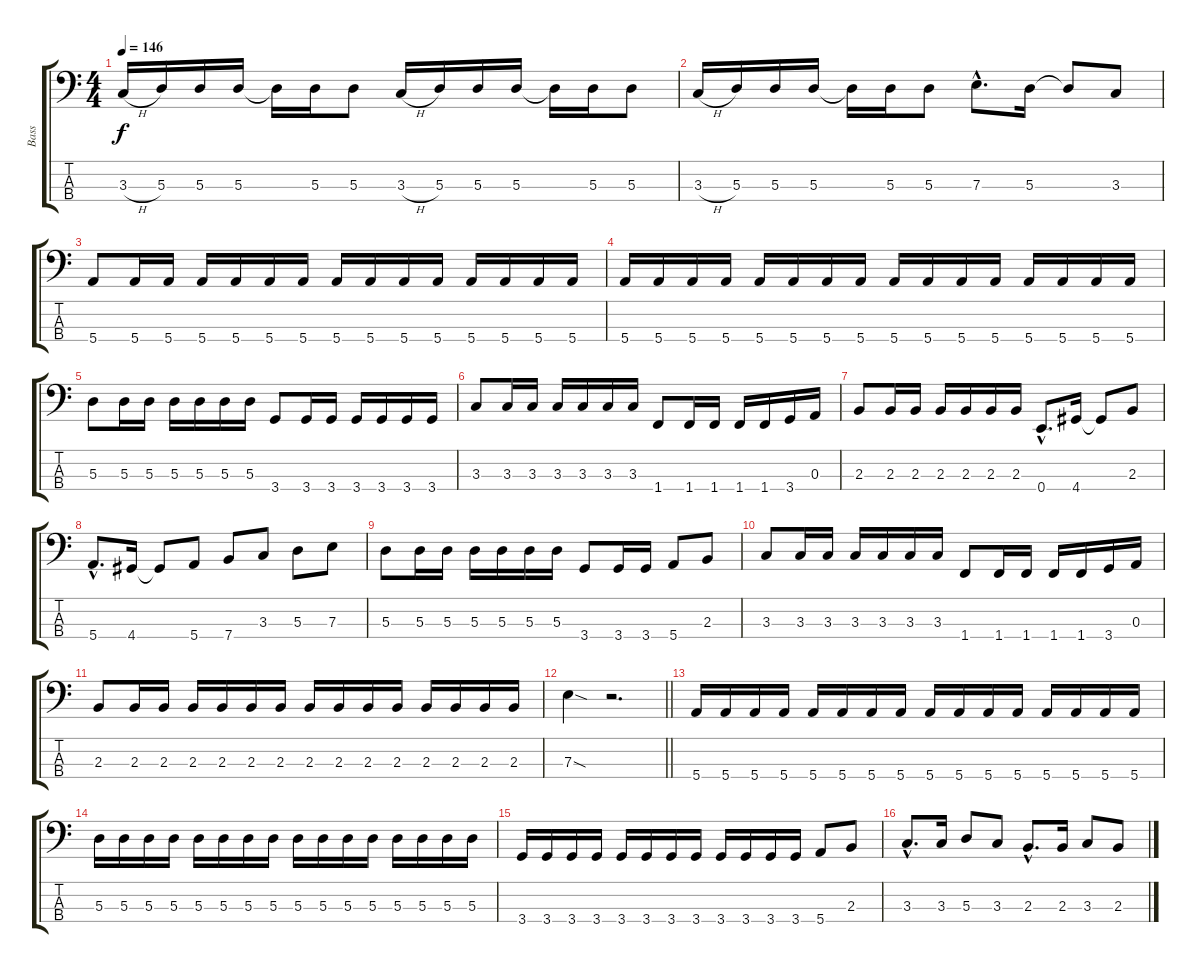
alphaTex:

\track ("Bass" "Bass") {instrument electricbassfinger}
\staff {score tabs}
\tuning (G2 D2 A1 E1) {hide}
\ts (4 4)
\tempo 146
\clef f4
\ks c
3.3{h}.16{dy f} 5.3.16 5.3.16 5.3.16 5.3{t}.16 5.3.16 5.3.8 3.3{h}.16 5.3.16 5.3.16 5.3.16 5.3{t}.16 5.3.16 5.3.8 |
3.3{h}.16 5.3.16 5.3.16 5.3.16 5.3{t}.16 5.3.16 5.3.8 7.3{hac}.8{d} 5.3.16 5.3{t}.8 3.3.8 |
5.4.8 5.4.16 5.4.16 5.4.16 5.4.16 5.4.16 5.4.16 5.4.16 5.4.16 5.4.16 5.4.16 5.4.16 5.4.16 5.4.16 5.4.16 |
5.4.16 5.4.16 5.4.16 5.4.16 5.4.16 5.4.16 5.4.16 5.4.16 5.4.16 5.4.16 5.4.16 5.4.16 5.4.16 5.4.16 5.4.16 5.4.16 |
5.3.8 5.3.16 5.3.16 5.3.16 5.3.16 5.3.16 5.3.16 3.4.8 3.4.16 3.4.16 3.4.16 3.4.16 3.4.16 3.4.16 |
3.3.8 3.3.16 3.3.16 3.3.16 3.3.16 3.3.16 3.3.16 1.4.8 1.4.16 1.4.16 1.4.16 1.4.16 3.4.16 0.3.16 |
2.3.8 2.3.16 2.3.16 2.3.16 2.3.16 2.3.16 2.3.16 0.4{hac}.8{d} 4.4.16 4.4{t}.8 2.3.8 |
5.4{hac}.8{d} 4.4.16 4.4{t}.8 5.4.8 7.4.8 3.3.8 5.3.8 7.3.8 |
5.3.8 5.3.16 5.3.16 5.3.16 5.3.16 5.3.16 5.3.16 3.4.8 3.4.16 3.4.16 5.4.8 2.3.8 |
3.3.8 3.3.16 3.3.16 3.3.16 3.3.16 3.3.16 3.3.16 1.4.8 1.4.16 1.4.16 1.4.16 1.4.16 3.4.16 0.3.16 |
2.3.8 2.3.16 2.3.16 2.3.16 2.3.16 2.3.16 2.3.16 2.3.16 2.3.16 2.3.16 2.3.16 2.3.16 2.3.16 2.3.16 2.3.16 |
\barLineRight lightlight
7.3{sod}.4 r.2{d} |
5.4.16 5.4.16 5.4.16 5.4.16 5.4.16 5.4.16 5.4.16 5.4.16 5.4.16 5.4.16 5.4.16 5.4.16 5.4.16 5.4.16 5.4.16 5.4.16 |
5.3.16 5.3.16 5.3.16 5.3.16 5.3.16 5.3.16 5.3.16 5.3.16 5.3.16 5.3.16 5.3.16 5.3.16 5.3.16 5.3.16 5.3.16 5.3.16 |
3.4.16 3.4.16 3.4.16 3.4.16 3.4.16 3.4.16 3.4.16 3.4.16 3.4.16 3.4.16 3.4.16 3.4.16 5.4.8 2.3.8 |
3.3{hac}.8{d} 3.3.16 5.3.8 3.3.8 2.3{hac}.8{d} 2.3.16 3.3.8 2.3.8
